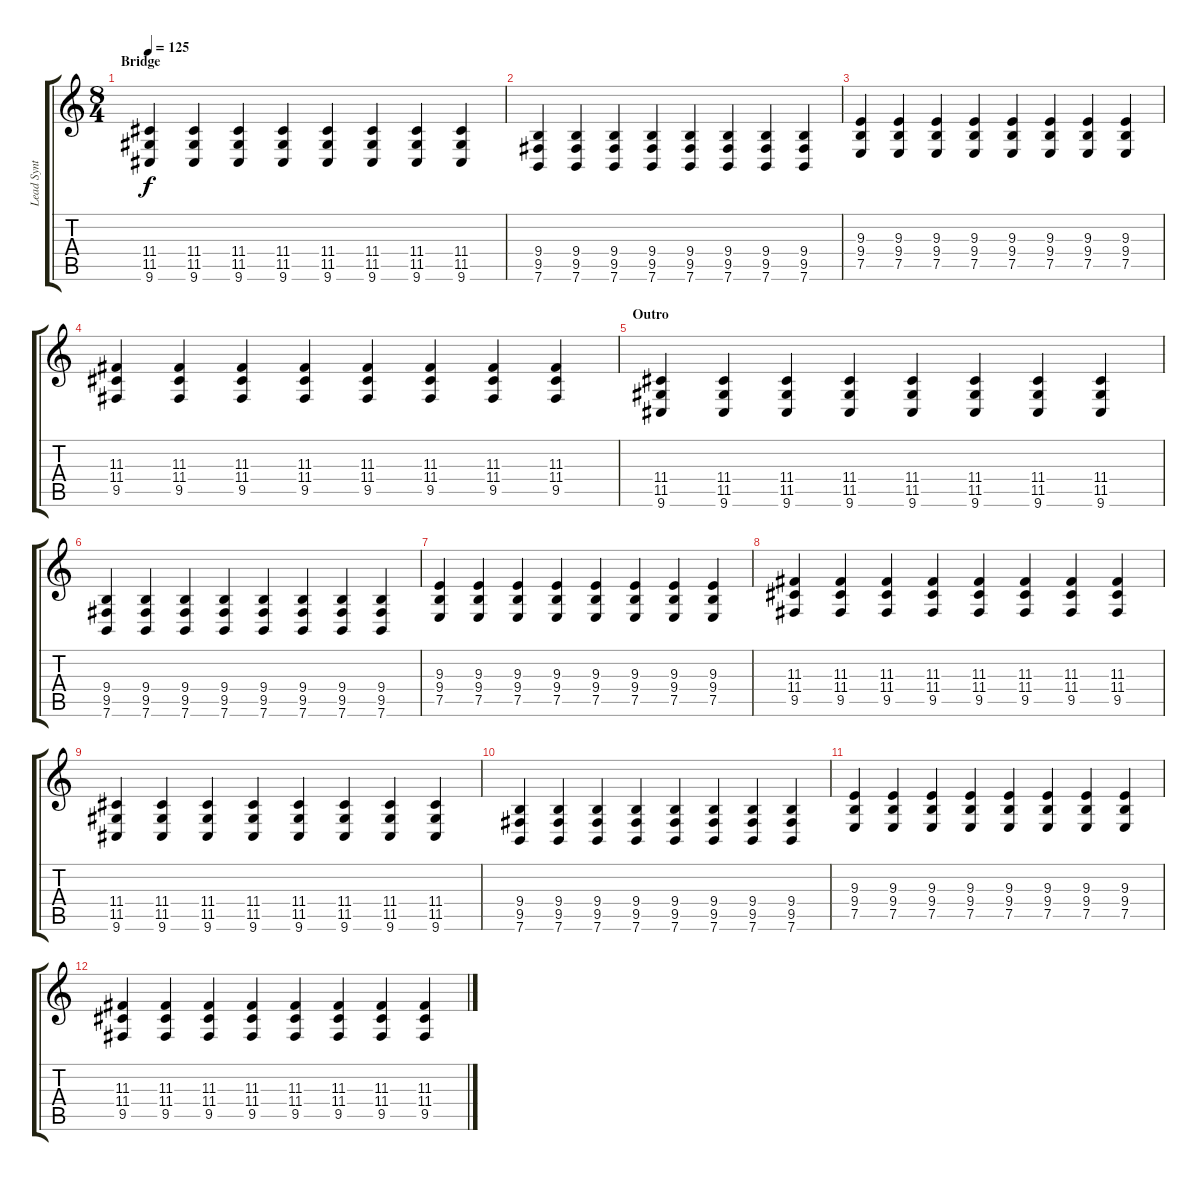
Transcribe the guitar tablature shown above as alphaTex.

\track ("Lead Synt" "Lead Synt") {instrument lead2sawtooth}
\staff {score tabs}
\tuning (E4 B3 G3 D3 A2 E2) {hide}
\ts (8 4)
\section ("" "Bridge")
\tempo 125
\clef g2
\ks c
(11.4 11.5 9.6).4{dy f} (11.4 11.5 9.6).4 (11.4 11.5 9.6).4 (11.4 11.5 9.6).4 (11.4 11.5 9.6).4 (11.4 11.5 9.6).4 (11.4 11.5 9.6).4 (11.4 11.5 9.6).4 |
(9.4 9.5 7.6).4 (9.4 9.5 7.6).4 (9.4 9.5 7.6).4 (9.4 9.5 7.6).4 (9.4 9.5 7.6).4 (9.4 9.5 7.6).4 (9.4 9.5 7.6).4 (9.4 9.5 7.6).4 |
(9.3 9.4 7.5).4 (9.3 9.4 7.5).4 (9.3 9.4 7.5).4 (9.3 9.4 7.5).4 (9.3 9.4 7.5).4 (9.3 9.4 7.5).4 (9.3 9.4 7.5).4 (9.3 9.4 7.5).4 |
(11.3 11.4 9.5).4 (11.3 11.4 9.5).4 (11.3 11.4 9.5).4 (11.3 11.4 9.5).4 (11.3 11.4 9.5).4 (11.3 11.4 9.5).4 (11.3 11.4 9.5).4 (11.3 11.4 9.5).4 |
\section ("" "Outro")
(11.4 11.5 9.6).4 (11.4 11.5 9.6).4 (11.4 11.5 9.6).4 (11.4 11.5 9.6).4 (11.4 11.5 9.6).4 (11.4 11.5 9.6).4 (11.4 11.5 9.6).4 (11.4 11.5 9.6).4 |
(9.4 9.5 7.6).4 (9.4 9.5 7.6).4 (9.4 9.5 7.6).4 (9.4 9.5 7.6).4 (9.4 9.5 7.6).4 (9.4 9.5 7.6).4 (9.4 9.5 7.6).4 (9.4 9.5 7.6).4 |
(9.3 9.4 7.5).4 (9.3 9.4 7.5).4 (9.3 9.4 7.5).4 (9.3 9.4 7.5).4 (9.3 9.4 7.5).4 (9.3 9.4 7.5).4 (9.3 9.4 7.5).4 (9.3 9.4 7.5).4 |
(11.3 11.4 9.5).4 (11.3 11.4 9.5).4 (11.3 11.4 9.5).4 (11.3 11.4 9.5).4 (11.3 11.4 9.5).4 (11.3 11.4 9.5).4 (11.3 11.4 9.5).4 (11.3 11.4 9.5).4 |
(11.4 11.5 9.6).4 (11.4 11.5 9.6).4 (11.4 11.5 9.6).4 (11.4 11.5 9.6).4 (11.4 11.5 9.6).4 (11.4 11.5 9.6).4 (11.4 11.5 9.6).4 (11.4 11.5 9.6).4 |
(9.4 9.5 7.6).4 (9.4 9.5 7.6).4 (9.4 9.5 7.6).4 (9.4 9.5 7.6).4 (9.4 9.5 7.6).4 (9.4 9.5 7.6).4 (9.4 9.5 7.6).4 (9.4 9.5 7.6).4 |
(9.3 9.4 7.5).4 (9.3 9.4 7.5).4 (9.3 9.4 7.5).4 (9.3 9.4 7.5).4 (9.3 9.4 7.5).4 (9.3 9.4 7.5).4 (9.3 9.4 7.5).4 (9.3 9.4 7.5).4 |
(11.3 11.4 9.5).4 (11.3 11.4 9.5).4 (11.3 11.4 9.5).4 (11.3 11.4 9.5).4 (11.3 11.4 9.5).4 (11.3 11.4 9.5).4 (11.3 11.4 9.5).4 (11.3 11.4 9.5).4
